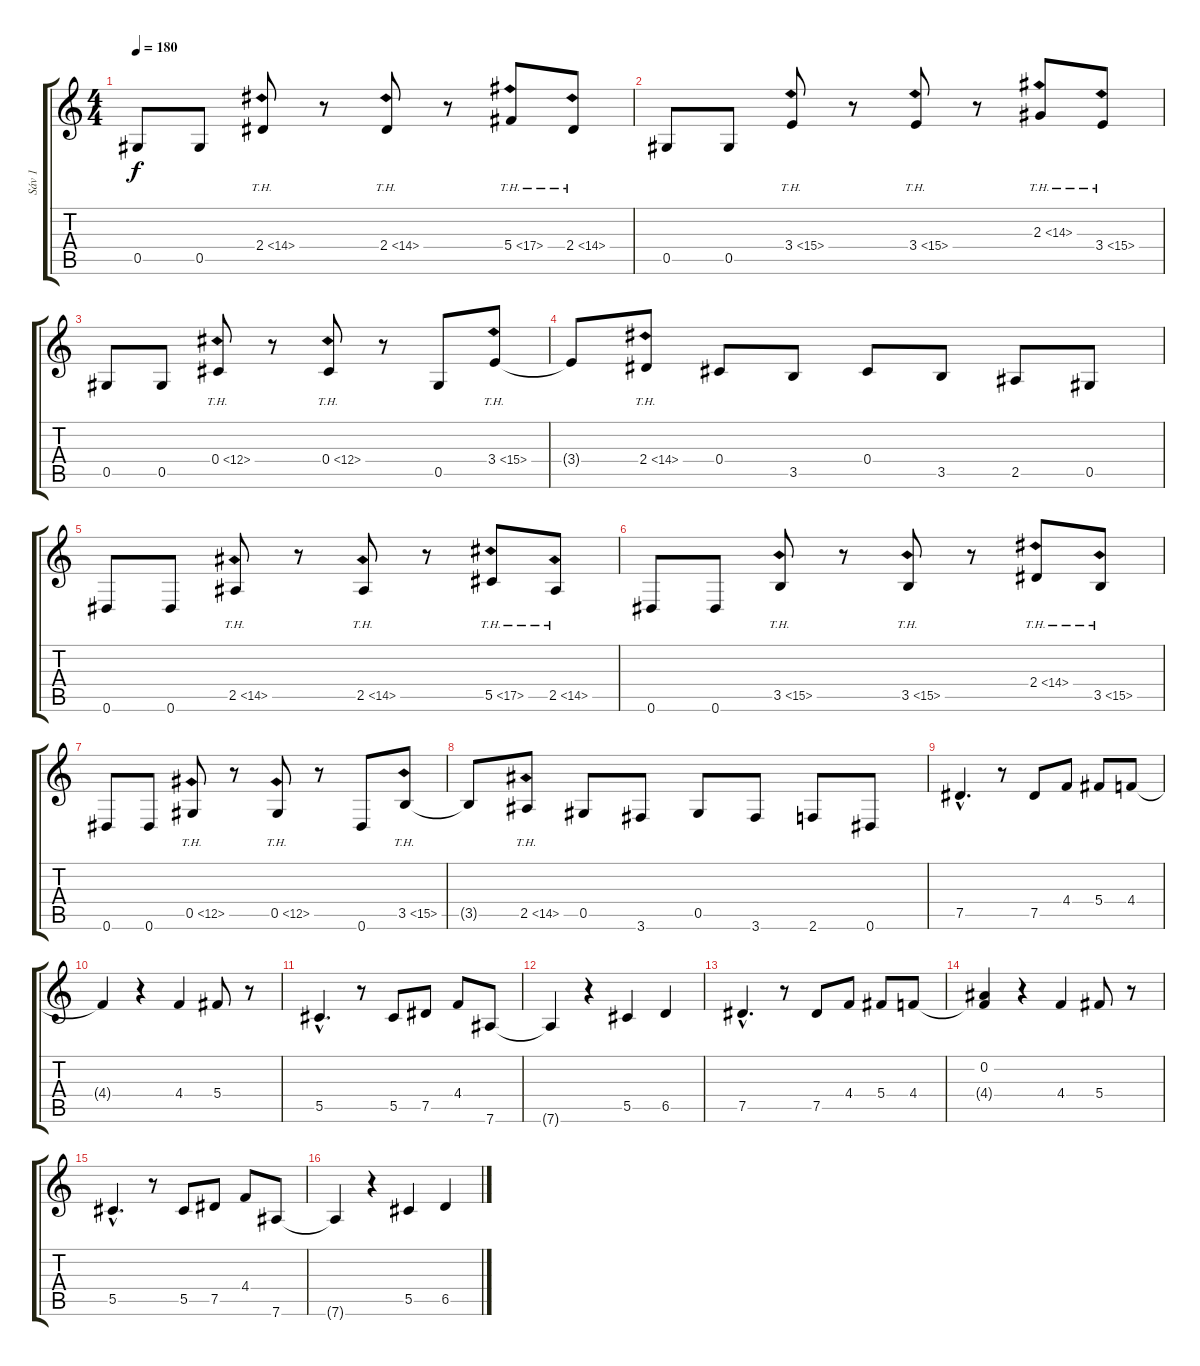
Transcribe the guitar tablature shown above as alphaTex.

\track ("Sáv 1" "Sáv 1") {instrument distortionguitar}
\staff {score tabs}
\tuning (Eb4 Bb3 Gb3 Db3 Ab2 Eb2) {hide}
\ts (4 4)
\tempo 180
\clef g2
\ks c
0.5.8{dy f} 0.5.8 2.4{th 12}.8 r.8 2.4{th 12}.8 r.8 5.4{th 12}.8 2.4{th 12}.8 |
0.5.8 0.5.8 3.4{th 12}.8 r.8 3.4{th 12}.8 r.8 2.3{th 12}.8 3.4{th 12}.8 |
0.5.8 0.5.8 0.4{th 12}.8 r.8 0.4{th 12}.8 r.8 0.5.8 3.4{th 12}.8 |
3.4{t}.8 2.4{th 12}.8 0.4.8 3.5.8 0.4.8 3.5.8 2.5.8 0.5.8 |
0.6.8 0.6.8 2.5{th 12}.8 r.8 2.5{th 12}.8 r.8 5.5{th 12}.8 2.5{th 12}.8 |
0.6.8 0.6.8 3.5{th 12}.8 r.8 3.5{th 12}.8 r.8 2.4{th 12}.8 3.5{th 12}.8 |
0.6.8 0.6.8 0.5{th 12}.8 r.8 0.5{th 12}.8 r.8 0.6.8 3.5{th 12}.8 |
3.5{t}.8 2.5{th 12}.8 0.5.8 3.6.8 0.5.8 3.6.8 2.6.8 0.6.8 |
7.5{hac}.4{d} r.8 7.5.8 4.4.8 5.4.8 4.4.8 |
4.4{t}.4 r.4 4.4.4 5.4.8 r.8 |
5.5{hac}.4{d} r.8 5.5.8 7.5.8 4.4.8 7.6.8 |
7.6{t}.4 r.4 5.5.4 6.5.4 |
7.5{hac}.4{d} r.8 7.5.8 4.4.8 5.4.8 4.4.8 |
(0.2 4.4{t}).4 r.4 4.4.4 5.4.8 r.8 |
5.5{hac}.4{d} r.8 5.5.8 7.5.8 4.4.8 7.6.8 |
7.6{t}.4 r.4 5.5.4 6.5.4
